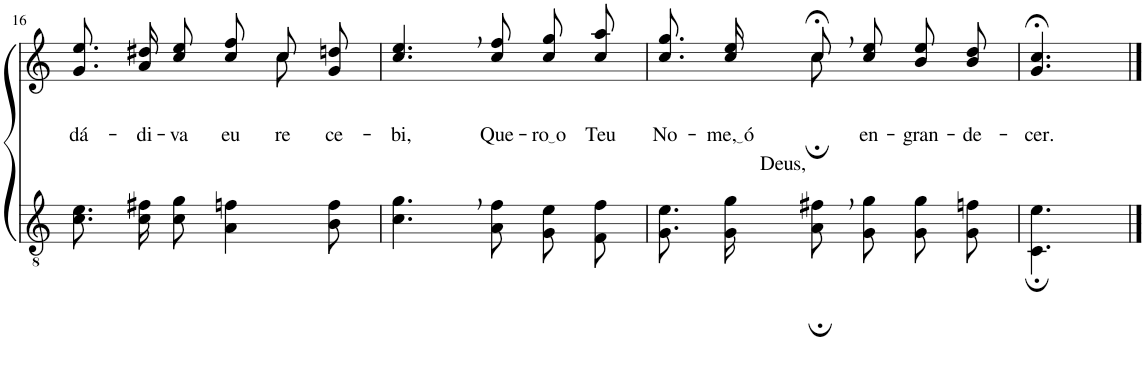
**kern	**kern	**text
*part2	*part1	*part1
*staff2	*staff1	*staff1
*I"Parte III e IV	*I"Parte I e II	*
!!LO:PB:g=z
*clefGv2	*clefG2	*
*Trd4c7	*Trd4c7	*
*k[]	*k[]	*
*M6/8	*M6/8	*
=16	=16	=16
!	!	!LO:LY:b
*	*^	*
8.c\ 8.e\L	8.g\ 8.ee\L	2ryy	dá-
!	!	!	!LO:LY:b
16c\ 16f#X\K	16a\ 16dd#X\K	.	-di-
!	!	!	!LO:LY:b
8c\ 8g\J	8cc\ 8ee\J	.	-va
!	!	!	!LO:LY:b
4A\ 4fn\	8cc\ 8ff\L	.	eu
!	!	!	!LO:LY:b
.	8cc\	8cc\	re-
!	!	!	!LO:LY:b
8B\ 8f\	8g\ 8ddn\J	8ryy	-ce-
=17	=17	=17	=17
!	!	!	!LO:LY:b
*	*v	*v	*
4.c\, 4.g\,	4.cc/, 4.ee/,	-bi,
!	!	!LO:LY:b
8A\ 8f\L	8cc\ 8ff\L	Que-
!	!	!LO:LY:b
8G\ 8e\	8cc\ 8gg\	ro o
!	!	!LO:LY:b
8F\ 8f\J	8cc\ 8aa\J	Teu
=18	=18	=18
!	!	!LO:LY:b
*	*^	*
8.G\ 8.e\L	8.cc\ 8.gg\L	4ryy	No-
!	!	!	!LO:LY:b
16G\ 16g\K	16cc\ 16ee\K	.	me, ó
!	!	!	!LO:LY:b
8A;,\ 8f#X;,\J	8cc;<,\J	8cc;\	Deus,
!	!	!	!LO:LY:b
8G\ 8g\L	8cc\ 8ee\L	4.ryy	en-
!	!	!	!LO:LY:b
8G\ 8g\	8b\ 8ee\	.	-gran-
!	!	!	!LO:LY:b
8G\ 8fn\J	8b\ 8dd\J	.	-de-
*	*v	*v	*
=19	=19	=19
!	!	!LO:LY:b
4.C\; 4.e\;	4.g/;< 4.cc/;<	-cer.
==	==	==
*-	*-	*-
